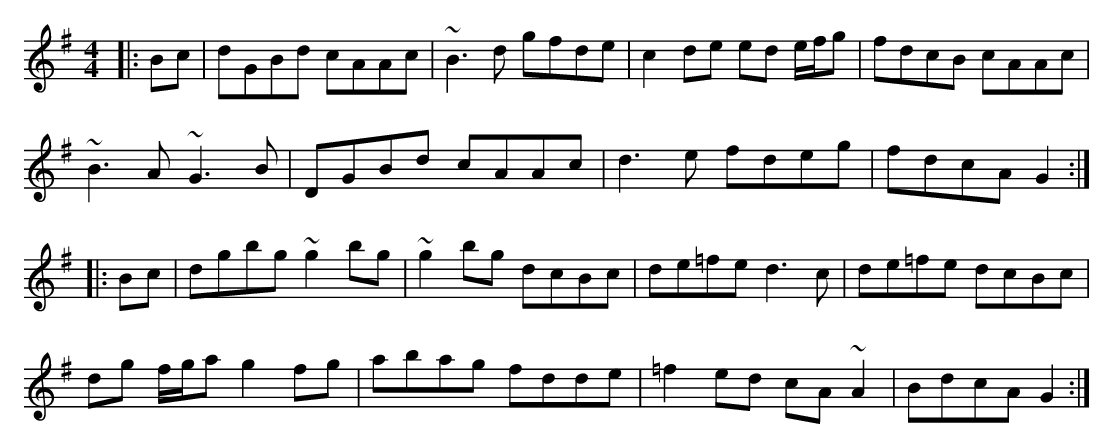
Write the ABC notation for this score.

X:1
M:4/4
K:G
|:Bc|dGBd cAAc|~B3d gfde|c2de ed e/f/g|fdcB cAAc|
~B3A ~G3B|DGBd cAAc|d3e fdeg|fdcA G2:|
|:Bc|dgbg ~g2bg|~g2bg dcBc|de=fe d3c|de=fe dcBc|
dg f/g/a g2fg|abag fdde|=f2ed cA~A2|BdcA G2:|
